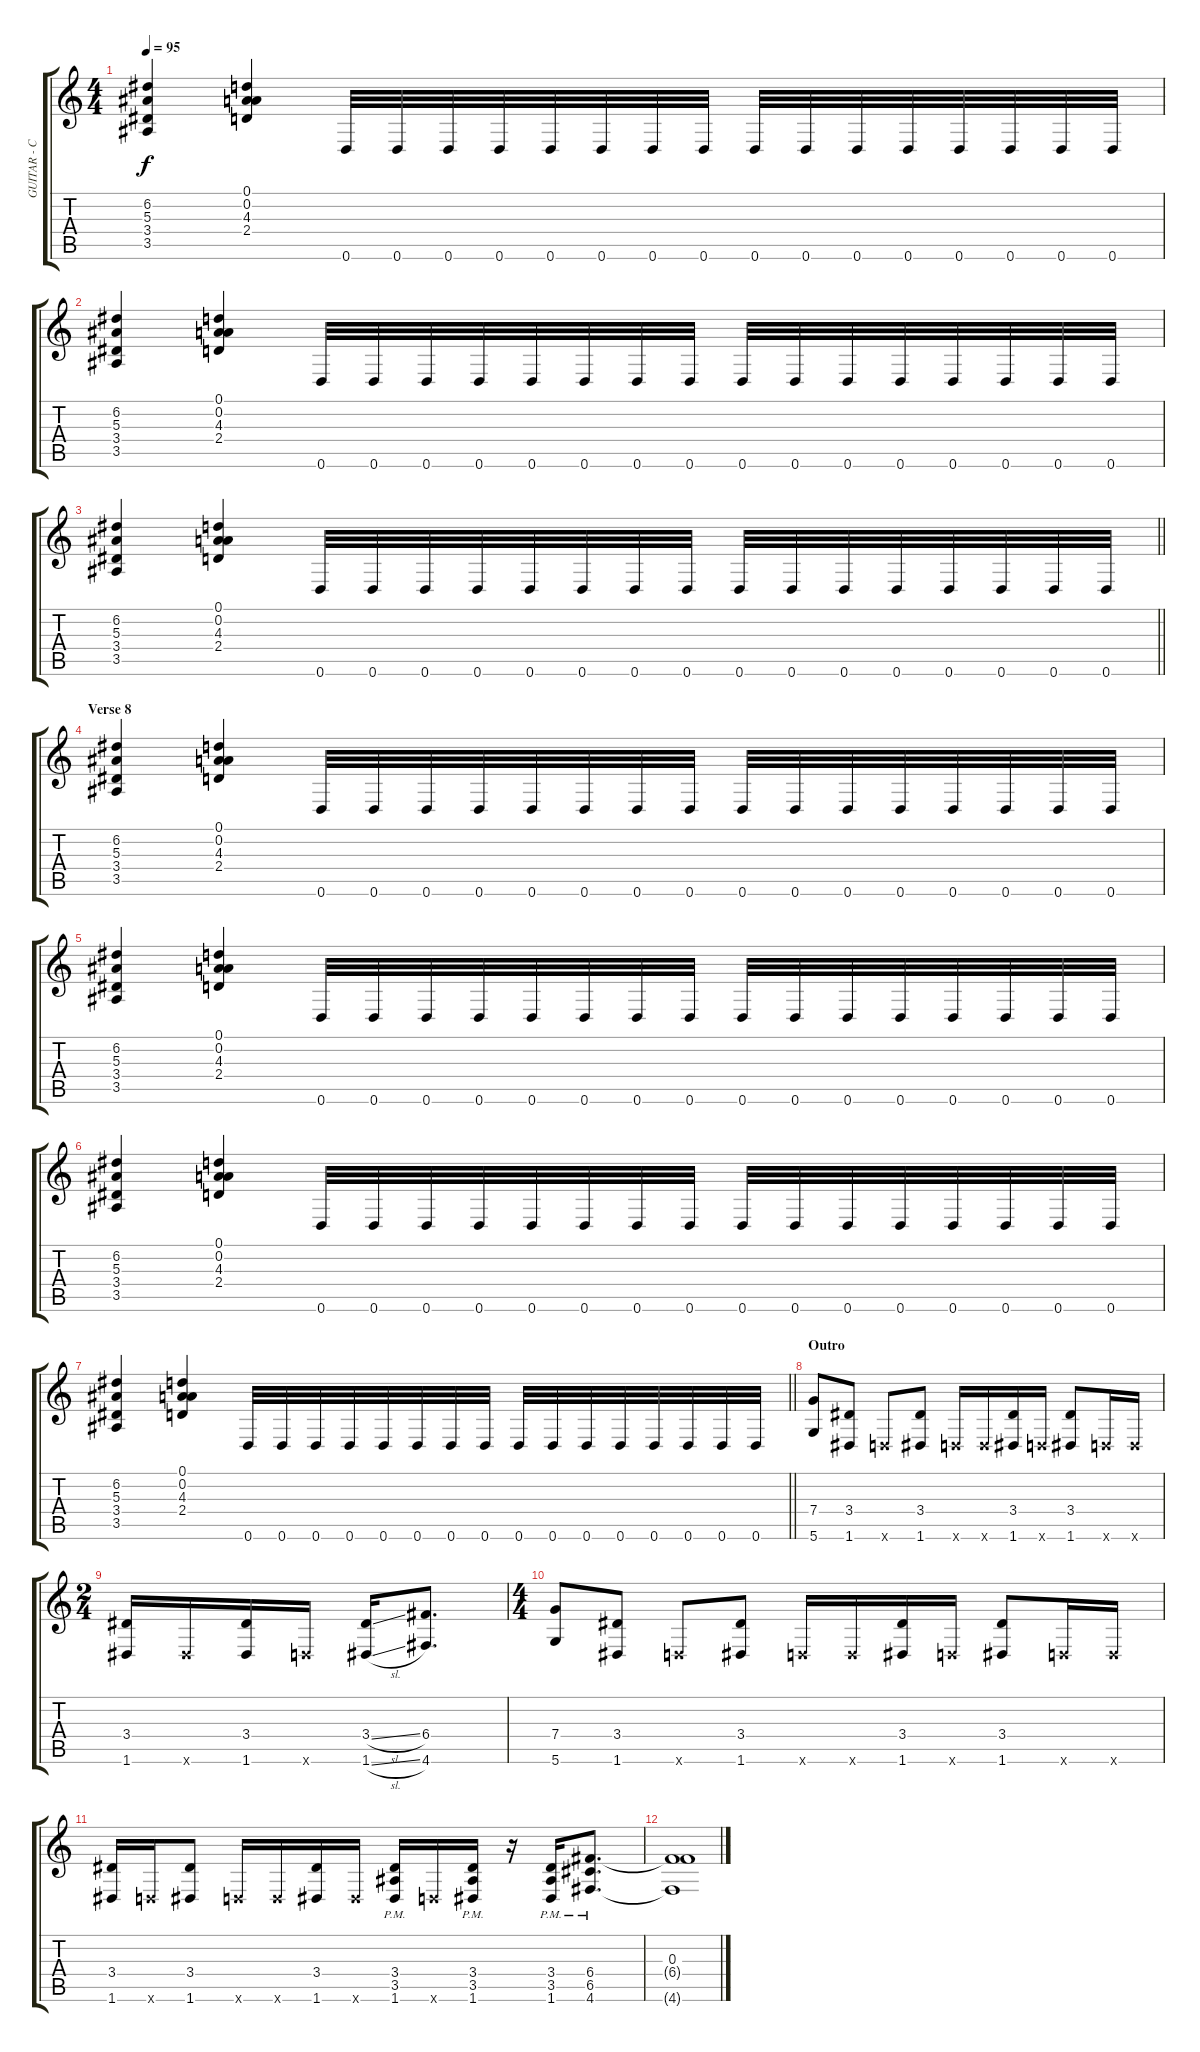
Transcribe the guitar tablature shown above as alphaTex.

\track ("GUITAR - Christian Andreu" "GUITAR - C") {instrument distortionguitar}
\staff {score tabs}
\tuning (D4 A3 F3 C3 G2 D2) {hide}
\ts (4 4)
\tempo 95
\clef g2
\ks c
(6.2 5.3 3.4 3.5).4{dy f} (0.1 0.2 4.3 2.4).4 0.6.32 0.6.32 0.6.32 0.6.32 0.6.32 0.6.32 0.6.32 0.6.32 0.6.32 0.6.32 0.6.32 0.6.32 0.6.32 0.6.32 0.6.32 0.6.32 |
(6.2 5.3 3.4 3.5).4 (0.1 0.2 4.3 2.4).4 0.6.32 0.6.32 0.6.32 0.6.32 0.6.32 0.6.32 0.6.32 0.6.32 0.6.32 0.6.32 0.6.32 0.6.32 0.6.32 0.6.32 0.6.32 0.6.32 |
\barLineRight lightlight
(6.2 5.3 3.4 3.5).4 (0.1 0.2 4.3 2.4).4 0.6.32 0.6.32 0.6.32 0.6.32 0.6.32 0.6.32 0.6.32 0.6.32 0.6.32 0.6.32 0.6.32 0.6.32 0.6.32 0.6.32 0.6.32 0.6.32 |
\section ("" "Verse 8")
(6.2 5.3 3.4 3.5).4 (0.1 0.2 4.3 2.4).4 0.6.32 0.6.32 0.6.32 0.6.32 0.6.32 0.6.32 0.6.32 0.6.32 0.6.32 0.6.32 0.6.32 0.6.32 0.6.32 0.6.32 0.6.32 0.6.32 |
(6.2 5.3 3.4 3.5).4 (0.1 0.2 4.3 2.4).4 0.6.32 0.6.32 0.6.32 0.6.32 0.6.32 0.6.32 0.6.32 0.6.32 0.6.32 0.6.32 0.6.32 0.6.32 0.6.32 0.6.32 0.6.32 0.6.32 |
(6.2 5.3 3.4 3.5).4 (0.1 0.2 4.3 2.4).4 0.6.32 0.6.32 0.6.32 0.6.32 0.6.32 0.6.32 0.6.32 0.6.32 0.6.32 0.6.32 0.6.32 0.6.32 0.6.32 0.6.32 0.6.32 0.6.32 |
\barLineRight lightlight
(6.2 5.3 3.4 3.5).4 (0.1 0.2 4.3 2.4).4 0.6.32 0.6.32 0.6.32 0.6.32 0.6.32 0.6.32 0.6.32 0.6.32 0.6.32 0.6.32 0.6.32 0.6.32 0.6.32 0.6.32 0.6.32 0.6.32 |
\section ("" "Outro")
(7.4 5.6).8 (3.4 1.6).8 0.6{x}.8 (3.4 1.6).8 0.6{x}.16 0.6{x}.16 (3.4 1.6).16 0.6{x}.16 (3.4 1.6).8 0.6{x}.16 0.6{x}.16 |
\ts (2 4)
(3.4 1.6).16 1.6{x}.16 (3.4 1.6).16 0.6{x}.16 (3.4{sl} 1.6{sl}).16 (6.4 4.6).8{d} |
\ts (4 4)
(7.4 5.6).8 (3.4 1.6).8 0.6{x}.8 (3.4 1.6).8 0.6{x}.16 0.6{x}.16 (3.4 1.6).16 0.6{x}.16 (3.4 1.6).8 0.6{x}.16 0.6{x}.16 |
(3.4 1.6).16 0.6{x}.16 (3.4 1.6).8 0.6{x}.16 0.6{x}.16 (3.4 1.6).16 1.6{x}.16 (3.4{pm} 3.5{pm} 1.6{pm}).16 0.6{x}.16 (3.4{pm} 3.5 1.6{pm}).16 r.16 (3.4{pm} 3.5{pm} 1.6{pm}).16 (6.4{pm} 6.5 4.6{pm}).8{d} |
(0.3 6.4{t} 4.6{t}).1
